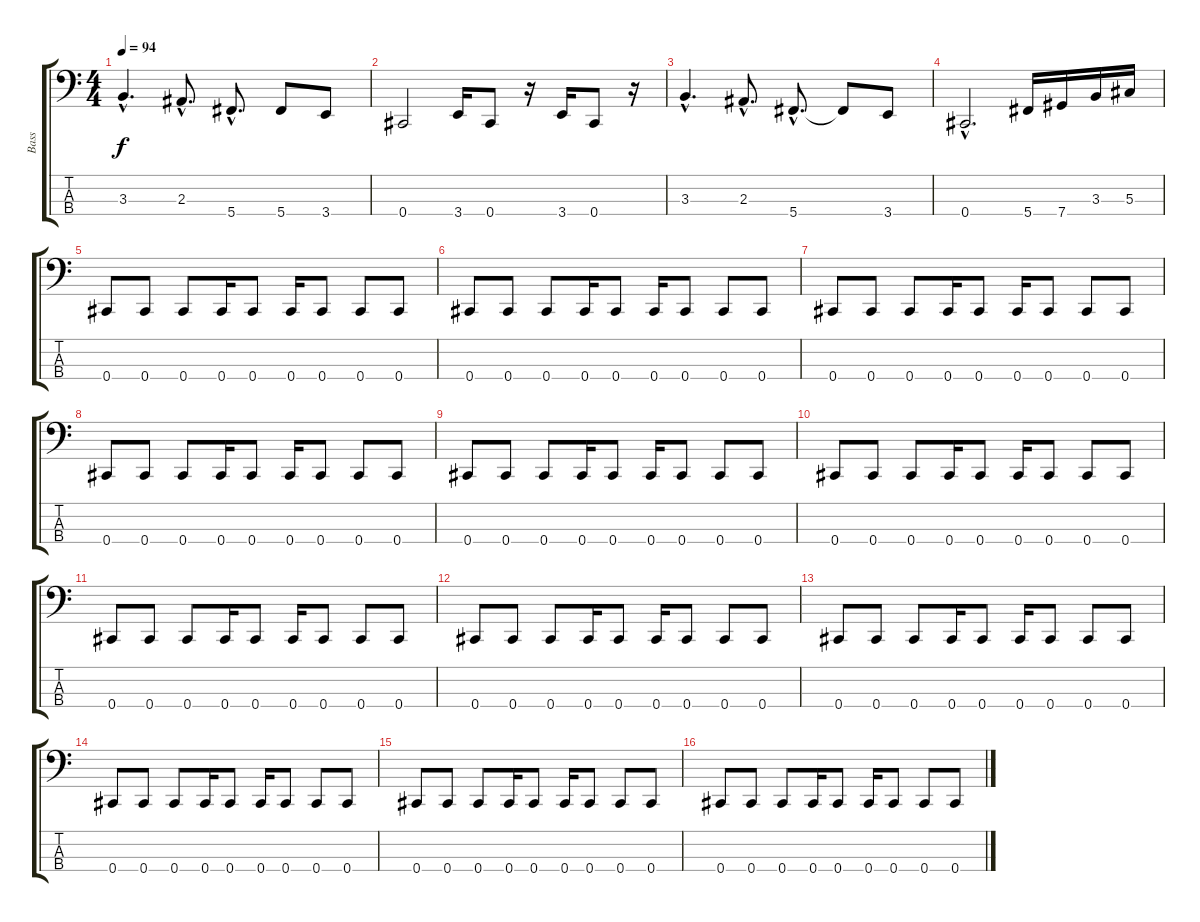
\track ("Bass" "Bass") {instrument electricbasspick}
\staff {score tabs}
\tuning (Gb2 Db2 Ab1 Db1) {hide}
\ts (4 4)
\tempo 94
\clef f4
\ks c
3.3{hac}.4{d dy f} 2.3{hac}.8{d} 5.4{hac}.8{d} 5.4.8 3.4.8 |
0.4.2 3.4.16 0.4.8 r.16 3.4.16 0.4.8 r.16 |
3.3{hac}.4{d} 2.3{hac}.8{d} 5.4{hac}.8{d} 5.4{t}.8 3.4.8 |
0.4{hac}.2{d} 5.4.16 7.4.16 3.3.16 5.3.16 |
0.4.8 0.4.8 0.4.8 0.4.16 0.4.8 0.4.16 0.4.8 0.4.8 0.4.8 |
0.4.8 0.4.8 0.4.8 0.4.16 0.4.8 0.4.16 0.4.8 0.4.8 0.4.8 |
0.4.8 0.4.8 0.4.8 0.4.16 0.4.8 0.4.16 0.4.8 0.4.8 0.4.8 |
0.4.8 0.4.8 0.4.8 0.4.16 0.4.8 0.4.16 0.4.8 0.4.8 0.4.8 |
0.4.8 0.4.8 0.4.8 0.4.16 0.4.8 0.4.16 0.4.8 0.4.8 0.4.8 |
0.4.8 0.4.8 0.4.8 0.4.16 0.4.8 0.4.16 0.4.8 0.4.8 0.4.8 |
0.4.8 0.4.8 0.4.8 0.4.16 0.4.8 0.4.16 0.4.8 0.4.8 0.4.8 |
0.4.8 0.4.8 0.4.8 0.4.16 0.4.8 0.4.16 0.4.8 0.4.8 0.4.8 |
0.4.8 0.4.8 0.4.8 0.4.16 0.4.8 0.4.16 0.4.8 0.4.8 0.4.8 |
0.4.8 0.4.8 0.4.8 0.4.16 0.4.8 0.4.16 0.4.8 0.4.8 0.4.8 |
0.4.8 0.4.8 0.4.8 0.4.16 0.4.8 0.4.16 0.4.8 0.4.8 0.4.8 |
0.4.8 0.4.8 0.4.8 0.4.16 0.4.8 0.4.16 0.4.8 0.4.8 0.4.8
